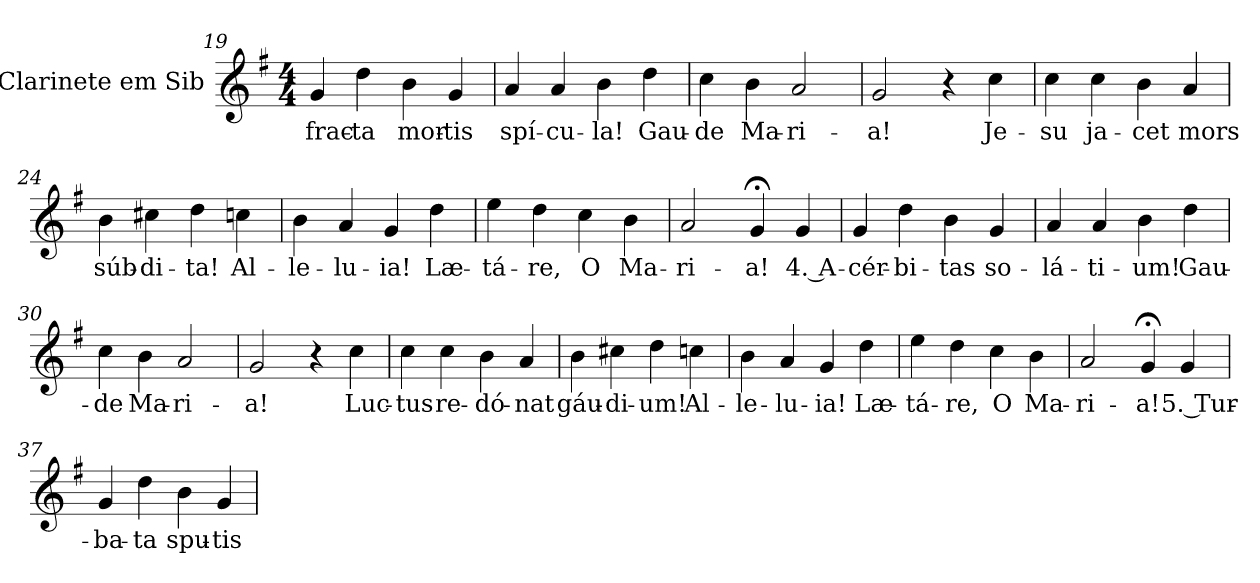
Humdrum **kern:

**kern	**text
*part1	*part1
*staff1	*staff1
*I"Clarinete em Sib	*
*I'Cl.	*
!!LO:LB:g=z
*clefG2	*
*ITrd1c2	*
*k[b-]	*
*F:	*
*M4/4	*
=19	=19
!	!LO:LY:b:color=#000000
4fi/	frac-
!	!LO:LY:b:color=#000000
4cci\	-ta
!	!LO:LY:b:color=#000000
4ai\	mor-
!	!LO:LY:b:color=#000000
4fi/	-tis
=20	=20
!	!LO:LY:b:color=#000000
4gi/	spí-
!	!LO:LY:b:color=#000000
4gi/	-cu-
!	!LO:LY:b:color=#000000
4ai\	-la!
!	!LO:LY:b:color=#000000
4cci\	Gau-
=21	=21
!	!LO:LY:b:color=#000000
4b-i\	-de
!	!LO:LY:b:color=#000000
4ai\	Ma-
!	!LO:LY:b:color=#000000
2gi/	-ri-
=22	=22
!	!LO:LY:b:color=#000000
2fi/	-a!
4r	.
!	!LO:LY:b:color=#000000
4b-i\	Je-
=23	=23
!	!LO:LY:b:color=#000000
4b-i\	-su
!	!LO:LY:b:color=#000000
4b-i\	ja-
!	!LO:LY:b:color=#000000
4ai\	-cet
!	!LO:LY:b:color=#000000
4gi/	mors
=24	=24
!	!LO:LY:b:color=#000000
4ai\	súb-
!	!LO:LY:b:color=#000000
4bni\	-di-
!	!LO:LY:b:color=#000000
4cci\	-ta!
!	!LO:LY:b:color=#000000
4b-Xi\	Al-
!!LO:LB:g=z
=25	=25
!	!LO:LY:b:color=#000000
4ai\	-le-
!	!LO:LY:b:color=#000000
4gi/	-lu-
!	!LO:LY:b:color=#000000
4fi/	-ia!
!	!LO:LY:b:color=#000000
4cci\	Læ-
=26	=26
!	!LO:LY:b:color=#000000
4ddi\	-tá-
!	!LO:LY:b:color=#000000
4cci\	-re,
!	!LO:LY:b:color=#000000
4b-i\	O
!	!LO:LY:b:color=#000000
4ai\	Ma-
=27	=27
!	!LO:LY:b:color=#000000
2gi/	-ri-
!	!LO:LY:b:color=#000000
4f;i/	-a!
!	!LO:LY:b:color=#000000
4fi/	4. A-
=28	=28
!	!LO:LY:b:color=#000000
4fi/	-cér-
!	!LO:LY:b:color=#000000
4cci\	-bi-
!	!LO:LY:b:color=#000000
4ai\	-tas
!	!LO:LY:b:color=#000000
4fi/	so-
=29	=29
!	!LO:LY:b:color=#000000
4gi/	-lá-
!	!LO:LY:b:color=#000000
4gi/	-ti-
!	!LO:LY:b:color=#000000
4ai\	-um!
!	!LO:LY:b:color=#000000
4cci\	Gau-
=30	=30
!	!LO:LY:b:color=#000000
4b-i\	-de
!	!LO:LY:b:color=#000000
4ai\	Ma-
!	!LO:LY:b:color=#000000
2gi/	-ri-
!!LO:LB:g=z
=31	=31
!	!LO:LY:b:color=#000000
2fi/	-a!
4r	.
!	!LO:LY:b:color=#000000
4b-i\	Luc-
=32	=32
!	!LO:LY:b:color=#000000
4b-i\	-tus
!	!LO:LY:b:color=#000000
4b-i\	re-
!	!LO:LY:b:color=#000000
4ai\	-dó-
!	!LO:LY:b:color=#000000
4gi/	-nat
=33	=33
!	!LO:LY:b:color=#000000
4ai\	gáu-
!	!LO:LY:b:color=#000000
4bni\	-di-
!	!LO:LY:b:color=#000000
4cci\	-um!
!	!LO:LY:b:color=#000000
4b-Xi\	Al-
=34	=34
!	!LO:LY:b:color=#000000
4ai\	-le-
!	!LO:LY:b:color=#000000
4gi/	-lu-
!	!LO:LY:b:color=#000000
4fi/	-ia!
!	!LO:LY:b:color=#000000
4cci\	Læ-
=35	=35
!	!LO:LY:b:color=#000000
4ddi\	-tá-
!	!LO:LY:b:color=#000000
4cci\	-re,
!	!LO:LY:b:color=#000000
4b-i\	O
!	!LO:LY:b:color=#000000
4ai\	Ma-
=36	=36
!	!LO:LY:b:color=#000000
2gi/	-ri-
!	!LO:LY:b:color=#000000
4f;i/	-a!
!	!LO:LY:b:color=#000000
4fi/	5. Tur-
!!LO:LB:g=z
=37	=37
!	!LO:LY:b:color=#000000
4fi/	-ba-
!	!LO:LY:b:color=#000000
4cci\	-ta
!	!LO:LY:b:color=#000000
4ai\	spu-
!	!LO:LY:b:color=#000000
4fi/	-tis
=	=
*-	*-
